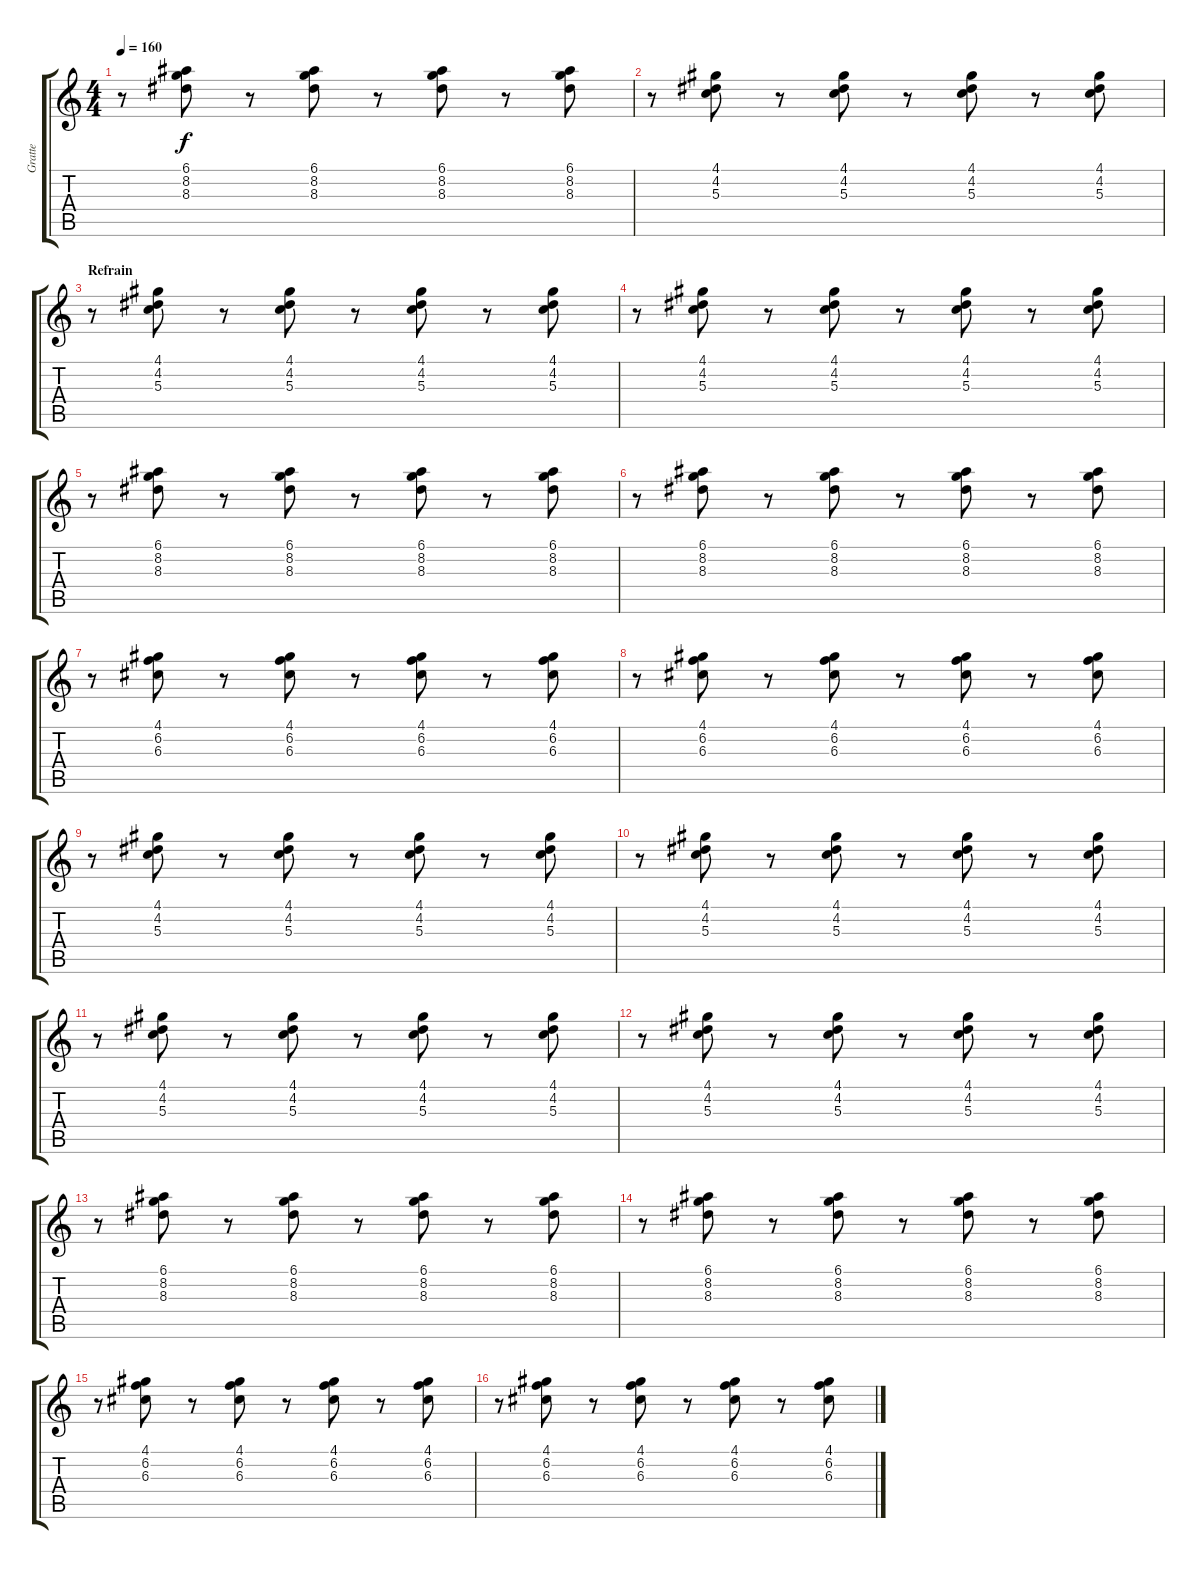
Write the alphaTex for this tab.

\track ("Gratte" "Gratte") {instrument electricguitarclean}
\staff {score tabs}
\tuning (E4 B3 G3 D3 A2 E2) {hide}
\ts (4 4)
\tempo 160
\clef g2
\ks c
r.8{dy f} (6.1 8.2 8.3).8 r.8 (6.1 8.2 8.3).8 r.8 (6.1 8.2 8.3).8 r.8 (6.1 8.2 8.3).8 |
r.8 (4.1 4.2 5.3).8 r.8 (4.1 4.2 5.3).8 r.8 (4.1 4.2 5.3).8 r.8 (4.1 4.2 5.3).8 |
\section ("" "Refrain")
r.8 (4.1 4.2 5.3).8 r.8 (4.1 4.2 5.3).8 r.8 (4.1 4.2 5.3).8 r.8 (4.1 4.2 5.3).8 |
r.8 (4.1 4.2 5.3).8 r.8 (4.1 4.2 5.3).8 r.8 (4.1 4.2 5.3).8 r.8 (4.1 4.2 5.3).8 |
r.8 (6.1 8.2 8.3).8 r.8 (6.1 8.2 8.3).8 r.8 (6.1 8.2 8.3).8 r.8 (6.1 8.2 8.3).8 |
r.8 (6.1 8.2 8.3).8 r.8 (6.1 8.2 8.3).8 r.8 (6.1 8.2 8.3).8 r.8 (6.1 8.2 8.3).8 |
r.8 (4.1 6.2 6.3).8 r.8 (4.1 6.2 6.3).8 r.8 (4.1 6.2 6.3).8 r.8 (4.1 6.2 6.3).8 |
r.8 (4.1 6.2 6.3).8 r.8 (4.1 6.2 6.3).8 r.8 (4.1 6.2 6.3).8 r.8 (4.1 6.2 6.3).8 |
r.8 (4.1 4.2 5.3).8 r.8 (4.1 4.2 5.3).8 r.8 (4.1 4.2 5.3).8 r.8 (4.1 4.2 5.3).8 |
r.8 (4.1 4.2 5.3).8 r.8 (4.1 4.2 5.3).8 r.8 (4.1 4.2 5.3).8 r.8 (4.1 4.2 5.3).8 |
r.8 (4.1 4.2 5.3).8 r.8 (4.1 4.2 5.3).8 r.8 (4.1 4.2 5.3).8 r.8 (4.1 4.2 5.3).8 |
r.8 (4.1 4.2 5.3).8 r.8 (4.1 4.2 5.3).8 r.8 (4.1 4.2 5.3).8 r.8 (4.1 4.2 5.3).8 |
r.8{volume 0} (6.1 8.2 8.3).8 r.8 (6.1 8.2 8.3).8 r.8 (6.1 8.2 8.3).8 r.8 (6.1 8.2 8.3).8 |
r.8 (6.1 8.2 8.3).8 r.8 (6.1 8.2 8.3).8 r.8 (6.1 8.2 8.3).8 r.8 (6.1 8.2 8.3).8 |
r.8 (4.1 6.2 6.3).8 r.8 (4.1 6.2 6.3).8 r.8 (4.1 6.2 6.3).8 r.8 (4.1 6.2 6.3).8 |
r.8 (4.1 6.2 6.3).8 r.8 (4.1 6.2 6.3).8 r.8 (4.1 6.2 6.3).8 r.8 (4.1 6.2 6.3).8
